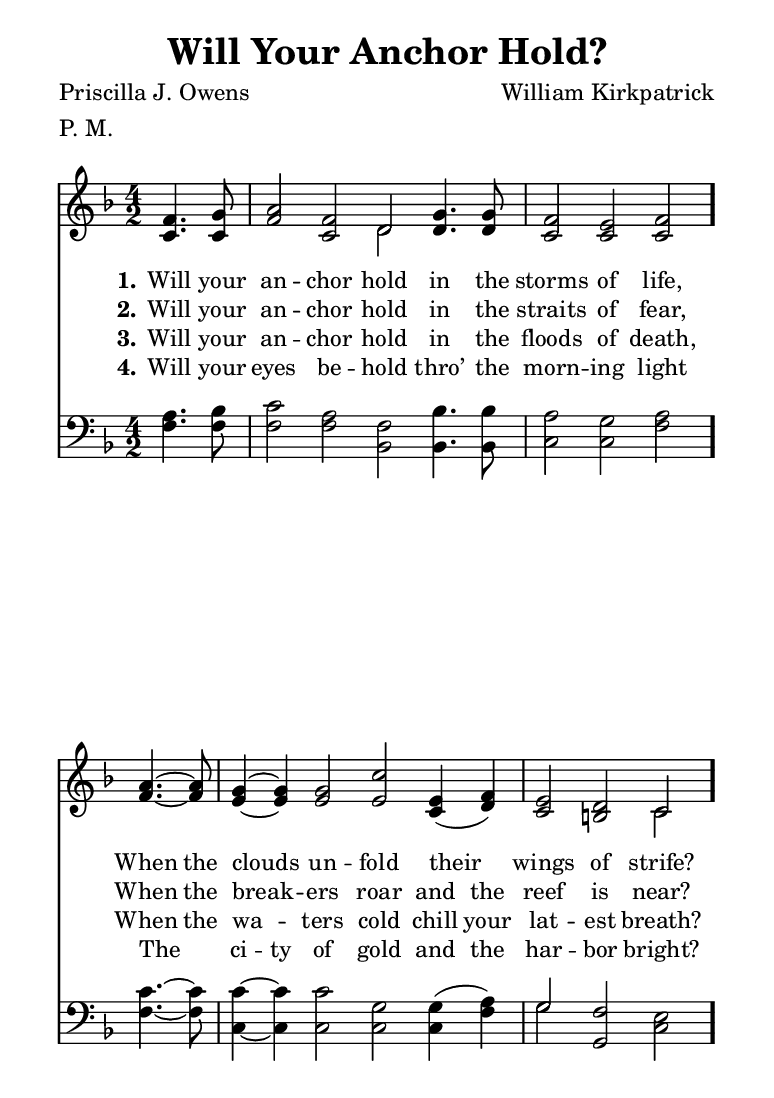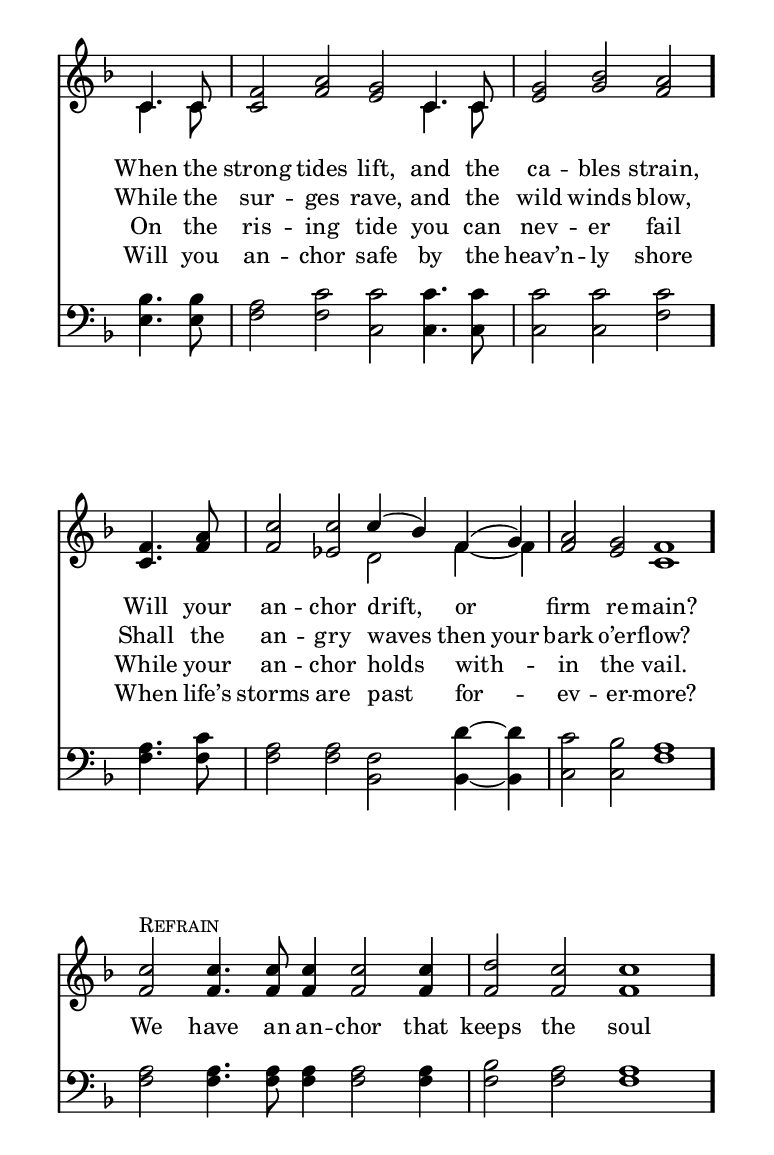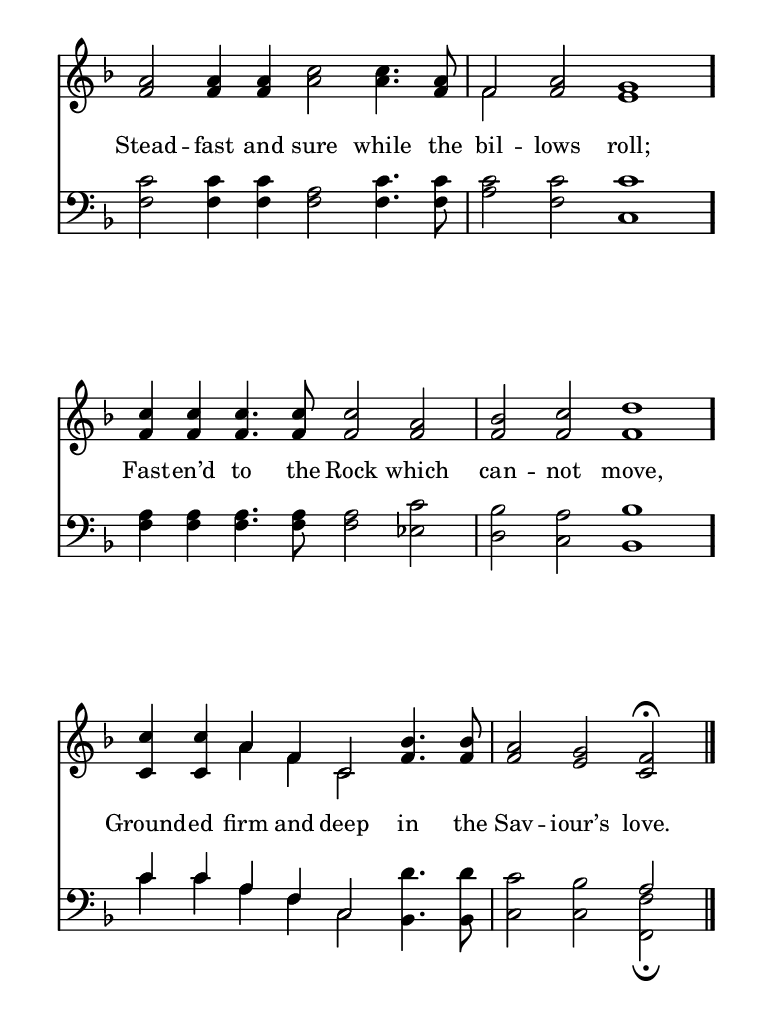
\include "common/global.ily"
\paper {
  \include "common/paper.ily"
  ragged-last-bottom = ##t
  page-count = #(cond (is-eogsized 2) (#t #f))
}

\header{
  hymnnumber = "140"
  title = "Will Your Anchor Hold?"
  tunename = ""
  meter = "P. M."
  poet = "Priscilla J. Owens"
  composer = "William Kirkpatrick"
  %copyright = ""
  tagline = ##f
}

% for fermata in MIDI
ta = { \tempo 2=80 }
tb = { \tempo 2=40 }

patternAA = { c4. c8 | c2 c2 c2 }
patternAB = { c4. ~ c8 | c4 ~ c4 c2 c2 c4( c4) | c2 c2 c2 }

patternBA = { c4. c8 | c2 c2 c4( c4) c4( c4) | c2 c2 c1 }
patternBB = { c4. c8 | c2 c2 c2      c4 ~ c4 | c2 c2 c1 }

patternCA = { c2 c4. c8 c4 c2 c4 | c2 c2 c1 }

patternDA = { c2 c4 c4 c2 c4. c8 | c2 c2 c1 }

patternEA = { c4 c4 c4. c8 c2 c2 | c2 c2 c1 }

patternFA = { c4 c4 c4 c4 c2 c4. c8 | c2 c2 \ta c2 \tb }

global = {
  \include "common/overrides.ily"
  \override Staff.TimeSignature.style = #'numbered
  \time 4/2
  \override Score.MetronomeMark.transparent = ##t % hide all fermata changes too
  \ta
  \key f \major
  \partial 2
  \autoBeamOff
}

notesSoprano = {
\global
\relative c' {

  \changePitch \patternAA { f g | a f d g g | f e f }
  \changePitch \patternAB { a a | g g g c e, f | e d c }
  \changePitch \patternAA { c c | f a g c, c | g' bes a }
  \changePitch \patternBA { f a | c c c bes f g | a g f }

  << s^\markup { \small \caps "Refrain" }
  \changePitch \patternCA { c' c c c c c | d c c } >>
  \changePitch \patternDA { a a a c c a | f a g }
  \changePitch \patternEA { c c c c c a | bes c d }
  \changePitch \patternFA { c c a f c bes' bes | a g f \fermata }

  \bar "|."

}
}

notesAlto = {
\global
\relative e' {

  \changePitch \patternAA { c c | f c d d d | c c c }
  \changePitch \patternAB { f f | e e e e c d | c b c }
  \changePitch \patternAA { c c  | c f e c c | e g f }
  \changePitch \patternBB { c f | f ees d f f | f e c }

  \changePitch \patternCA { f f f f f f | f f f }
  \changePitch \patternDA { f f f a a f | f f e }
  \changePitch \patternEA { f f f f f f | f f f }
  \changePitch \patternFA { c c a' f c f f | f e c }

}
}

notesTenor = {
\global
\relative a {

  \changePitch \patternAA { a bes | c a f bes bes | a g a }
  \changePitch \patternAB { c c | c c c g g a | g f e }
  \changePitch \patternAA { bes' bes | a c c c c | c c c }
  \changePitch \patternBB { a c | a a f d' d | c bes a }

  \changePitch \patternCA { a a a a a a | bes a a }
  \changePitch \patternDA { c c c a c c | c c c }
  \changePitch \patternEA { a a a a a c | bes a bes }
  \changePitch \patternFA { c c a f c d' d | c bes a }

}
}

notesBass = {
\global
\relative f {

  \changePitch \patternAA { f f | f f bes, bes bes | c c f }
  \changePitch \patternAB { f f | c c c c c f | g g, c }
  \changePitch \patternAA { e e | f f c c c | c c f }
  \changePitch \patternBB { f f | f f bes, bes bes | c c f }

  \changePitch \patternCA { f f f f f f | f f f }
  \changePitch \patternDA { f f f f f f | a f c }
  \changePitch \patternEA { f f f f f ees | d c bes }
  \changePitch \patternFA { c' c a f c bes bes | c c <f f,>_\fermata }

}
}

Refrain = \lyricmode {

We have an an -- chor that keeps the soul \bar "."
Stead -- fast and sure while the bil -- lows roll; \bar "."
Fast -- en’d to the Rock which can -- not move, \bar "."
Ground -- ed firm and deep in the Sav -- iour’s love. \bar "."

}

wordsA = \lyricmode {
\set stanza = "1."

Will your an -- chor hold in the storms of life, \bar "."
{ \mon } When the { \moff } clouds un -- fold their wings of strife? \bar "."
When the strong tides lift, and the ca -- bles strain, \bar "."
Will your an -- chor drift, or firm re -- main? \bar "."

}

wordsB = \lyricmode {
\set stanza = "2."

Will your an -- chor hold in the straits of fear,
{ \mon } When the { \moff } break -- ers roar { \mon } and the { \moff } reef is near?
While the sur -- ges rave, and the wild winds blow,
Shall the an -- gry waves { \mon } then your { \moff } bark o’er -- flow?

\Refrain

}

wordsC = \lyricmode {
\set stanza = "3."

Will your an -- chor hold in the floods of death,
{ \mon } When the { \moff } wa -- ters { \mon } cold chill { \moff } your lat -- est breath?
On the ris -- ing tide you can nev -- er fail
While your an -- chor holds with -- in the vail.

}

wordsD = \lyricmode {
\set stanza = "4."

Will your eyes be -- hold thro’ the morn -- ing light
The { \mon } ci -- ty { \moff } of gold { \mon } and the { \moff } har -- bor bright?
Will you an -- chor safe by the heav’n -- ly shore
When life’s storms are past for -- ev -- er -- more?

}

\score {
  \context ChoirStaff <<
    \context Staff = upper <<
      \set Staff.autoBeaming = ##f
      \set ChoirStaff.systemStartDelimiter = #'SystemStartBar
      \set ChoirStaff.printPartCombineTexts = ##f
      \partcombine #'(2 . 9) \notesSoprano \notesAlto
      \context NullVoice = sopranos { \voiceOne << \notesSoprano >> }
      \context NullVoice = altos { \voiceTwo << \notesAlto >> }
      \context Lyrics = one   \lyricsto sopranos \wordsA
      \context Lyrics = two   \lyricsto sopranos \wordsB
      \context Lyrics = three \lyricsto sopranos \wordsC
      \context Lyrics = four  \lyricsto sopranos \wordsD
    >>
    \context Staff = men <<
      \set Staff.autoBeaming = ##f
      \clef bass
      \set ChoirStaff.printPartCombineTexts = ##f
      \partcombine #'(2 . 9) \notesTenor \notesBass
      \context NullVoice = tenors { \voiceOne << \notesTenor >> }
      \context NullVoice = basses { \voiceTwo << \notesBass >> }
    >>
  >>
  \layout {
    \include "common/layout.ily"
  }
  \midi{
    \include "common/midi.ily"
  }
}

\version "2.19.49"  % necessary for upgrading to future LilyPond versions.

% vi:set et ts=2 sw=2 ai nocindent syntax=lilypond:
